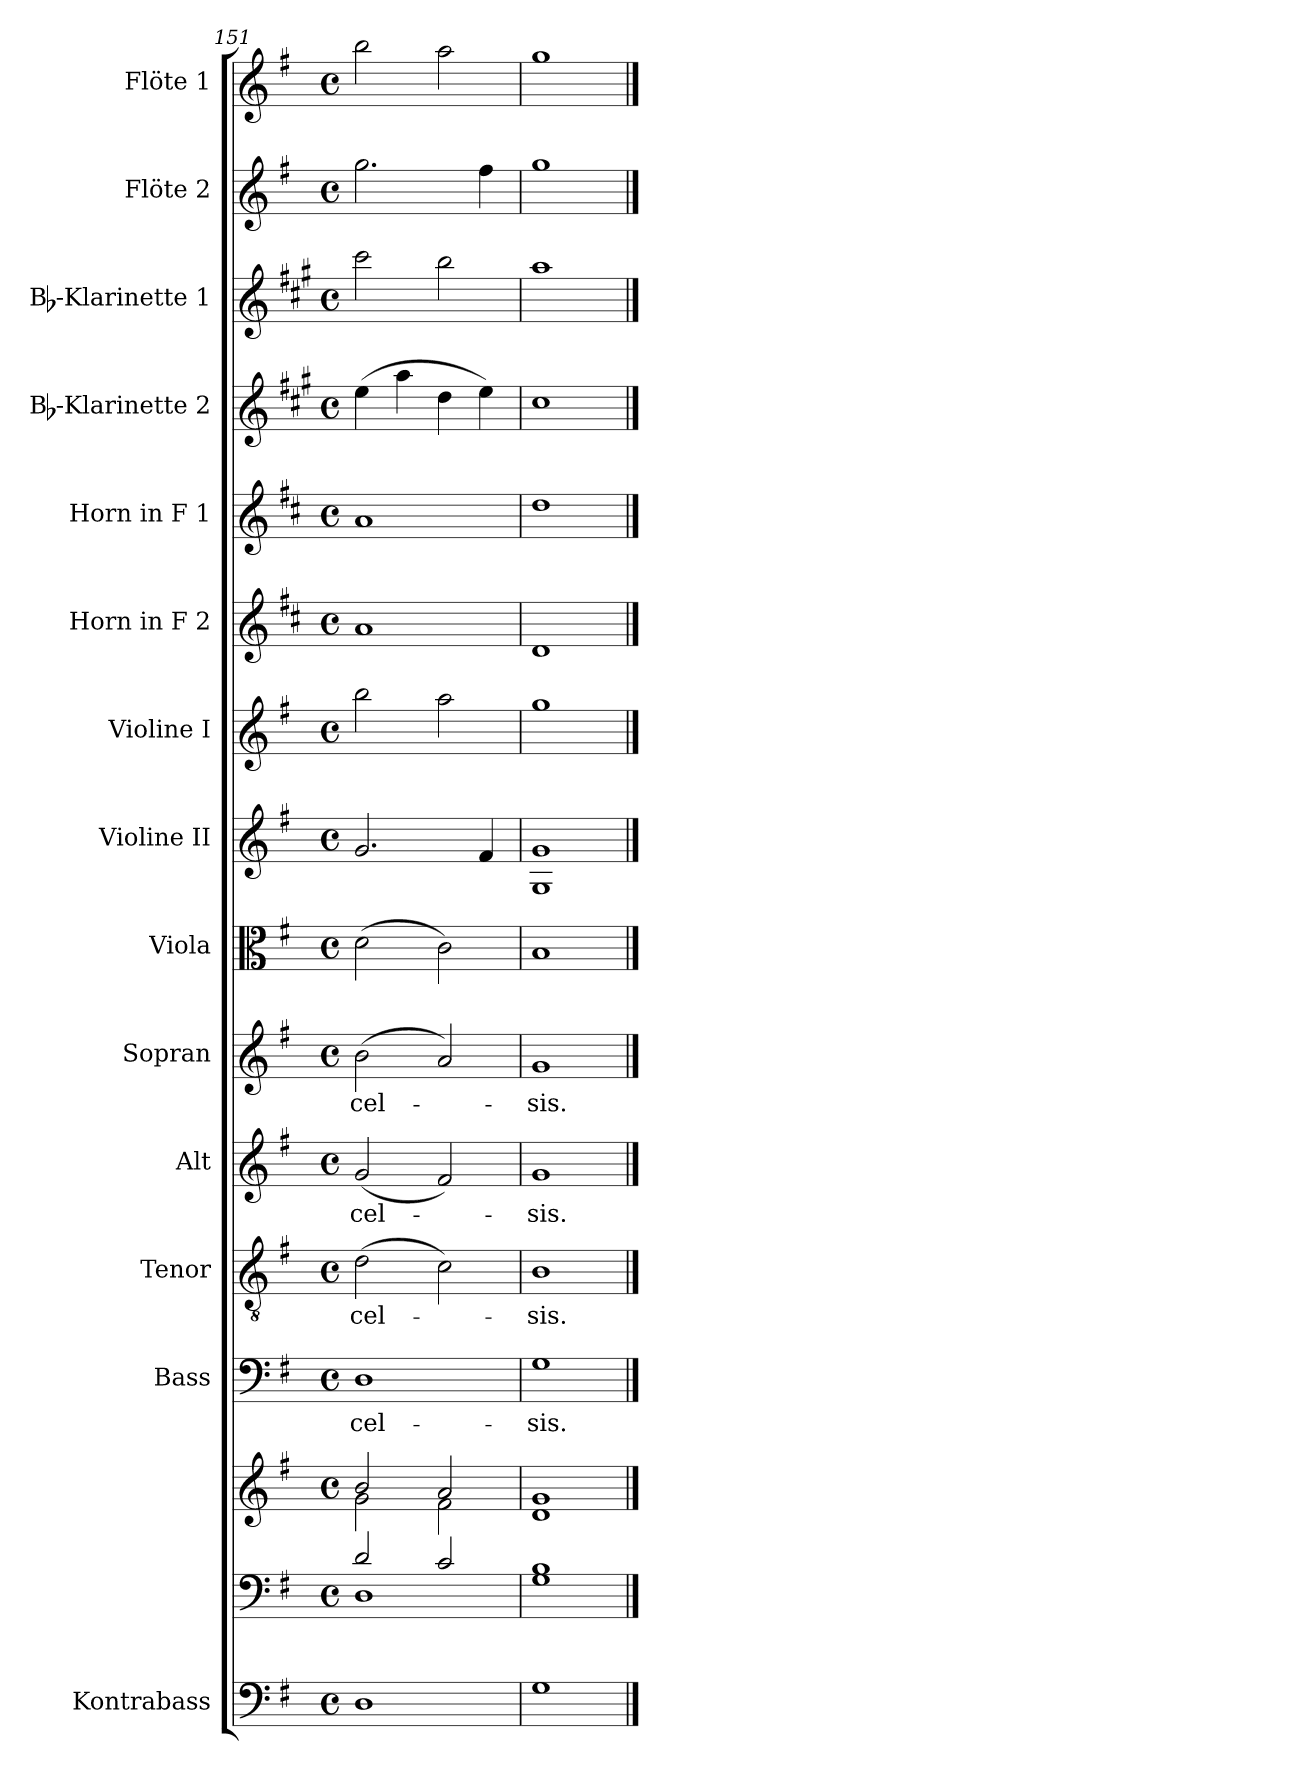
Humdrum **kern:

**kern	**kern	**kern	**kern	**text	**kern	**text	**kern	**text	**kern	**text	**kern	**kern	**kern	**kern	**kern	**kern	**kern	**kern	**kern
*part15	*part14	*part14	*part13	*part13	*part12	*part12	*part11	*part11	*part10	*part10	*part9	*part8	*part7	*part6	*part5	*part4	*part3	*part2	*part1
*staff16	*staff15	*staff14	*staff13	*staff13	*staff12	*staff12	*staff11	*staff11	*staff10	*staff10	*staff9	*staff8	*staff7	*staff6	*staff5	*staff4	*staff3	*staff2	*staff1
*I"Kontrabass	*	*	*I"Bass	*	*I"Tenor	*	*I"Alt	*	*I"Sopran	*	*I"Viola	*I"Violine II	*I"Violine I	*I"Horn in F 2	*I"Horn in F 1	*I"Bb-Klarinette 2	*I"Bb-Klarinette 1	*I"Flöte 2	*I"Flöte 1
*I'Kb.	*	*	*I'B.	*	*I'T.	*	*I'A.	*	*I'S.	*	*I'Vla.	*I'Vl. II	*I'Vl. I	*I'Horn 2	*I'Horn 1	*I'Bb Kl. 2	*I'Bb Kl. 1	*I'Fl. 2	*I'Fl. 1
*clefF4	*clefF4	*clefG2	*clefF4	*	*clefGv2	*	*clefG2	*	*clefG2	*	*clefC3	*clefG2	*clefG2	*clefG2	*clefG2	*clefG2	*clefG2	*clefG2	*clefG2
*ITrd7c12	*	*	*	*	*	*	*	*	*	*	*	*	*	*ITrd4c7	*ITrd4c7	*ITrd1c2	*ITrd1c2	*	*
*k[f#]	*k[f#]	*k[f#]	*k[f#]	*	*k[f#]	*	*k[f#]	*	*k[f#]	*	*k[f#]	*k[f#]	*k[f#]	*k[f#]	*k[f#]	*k[f#]	*k[f#]	*k[f#]	*k[f#]
*G:	*G:	*G:	*G:	*	*G:	*	*G:	*	*G:	*	*G:	*G:	*G:	*G:	*G:	*G:	*G:	*G:	*G:
*M4/4	*M4/4	*M4/4	*M4/4	*	*M4/4	*	*M4/4	*	*M4/4	*	*M4/4	*M4/4	*M4/4	*M4/4	*M4/4	*M4/4	*M4/4	*M4/4	*M4/4
*met(c)	*met(c)	*met(c)	*met(c)	*	*met(c)	*	*met(c)	*	*met(c)	*	*met(c)	*met(c)	*met(c)	*met(c)	*met(c)	*met(c)	*met(c)	*met(c)	*met(c)
=151	=151	=151	=151	=151	=151	=151	=151	=151	=151	=151	=151	=151	=151	=151	=151	=151	=151	=151	=151
*	*^	*^	*	*	*	*	*	*	*	*	*	*	*	*	*	*	*	*	*
!	!	!	!	!	!	!LO:LY:b	!	!LO:LY:b	!	!LO:LY:b	!	!LO:LY:b	!	!	!	!	!	!	!	!	!
1DD	2d/	1D	2b/	2g\	1D	-cel-	(>2d\	-cel-	(<2g/	-cel-	(>2b\	-cel-	(>2d\	2.g/	2bb\	1d	1d	(>4dd\	2bb\	2.gg\	2bb\
.	.	.	.	.	.	.	.	.	.	.	.	.	.	.	.	.	.	4gg\	.	.	.
.	2c/	.	2a/	2f#\	.	.	2c\)	.	2f#/)	.	2a/)	.	2c\)	.	2aa\	.	.	4cc\	2aa\	.	2aa\
.	.	.	.	.	.	.	.	.	.	.	.	.	.	4f#/	.	.	.	4dd\)	.	4ff#\	.
=152	=152	=152	=152	=152	=152	=152	=152	=152	=152	=152	=152	=152	=152	=152	=152	=152	=152	=152	=152	=152	=152
!	!	!	!	!	!	!LO:LY:b	!	!LO:LY:b	!	!LO:LY:b	!	!LO:LY:b	!	!	!	!	!	!	!	!	!
1GG	1B	1G	1g	1d	1G	-sis.	1B	-sis.	1g	-sis.	1g	-sis.	1B	1G 1g	1gg	1G	1g	1b	1gg	1gg	1gg
*	*v	*v	*	*	*	*	*	*	*	*	*	*	*	*	*	*	*	*	*	*	*
*	*	*v	*v	*	*	*	*	*	*	*	*	*	*	*	*	*	*	*	*	*
==	==	==	==	==	==	==	==	==	==	==	==	==	==	==	==	==	==	==	==
*-	*-	*-	*-	*-	*-	*-	*-	*-	*-	*-	*-	*-	*-	*-	*-	*-	*-	*-	*-
